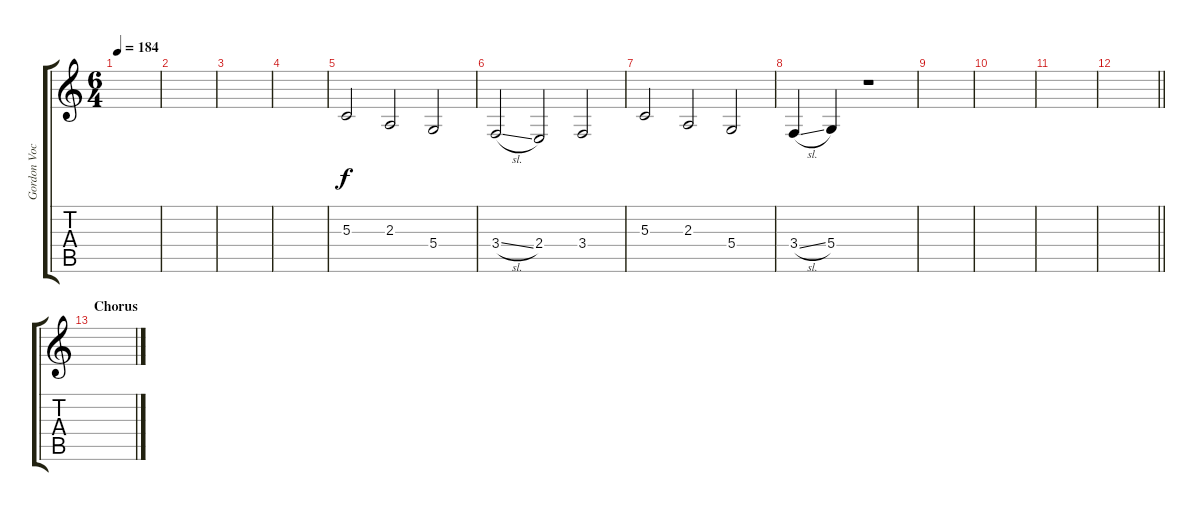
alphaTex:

\track ("Gordon Vocals" "Gordon Voc") {instrument choiraahs}
\staff {score tabs}
\tuning (E4 B3 G3 D3 A2 E2) {hide}
\ts (6 4)
\tempo 184
\clef g2
\ks c
|
|
|
|
5.3.2 2.3.2 5.4.2 |
3.4{sl}.2 2.4.2 3.4.2 |
5.3.2 2.3.2 5.4.2 |
3.4{sl}.4 5.4.4 r.1 |
|
|
|
\barLineRight lightlight
|
\section ("" "Chorus")
